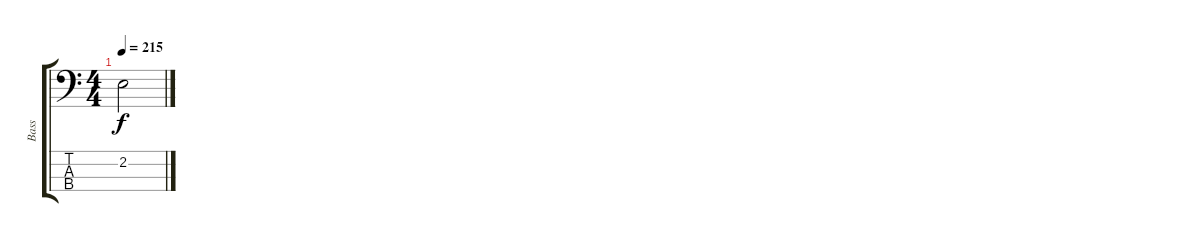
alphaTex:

\track ("Bass" "Bass") {instrument electricbasspick}
\staff {score tabs}
\tuning (G2 D2 A1 E1) {hide}
\ts (4 4)
\tempo 215
\clef f4
\ks c
2.2{t}.2{dy f}
